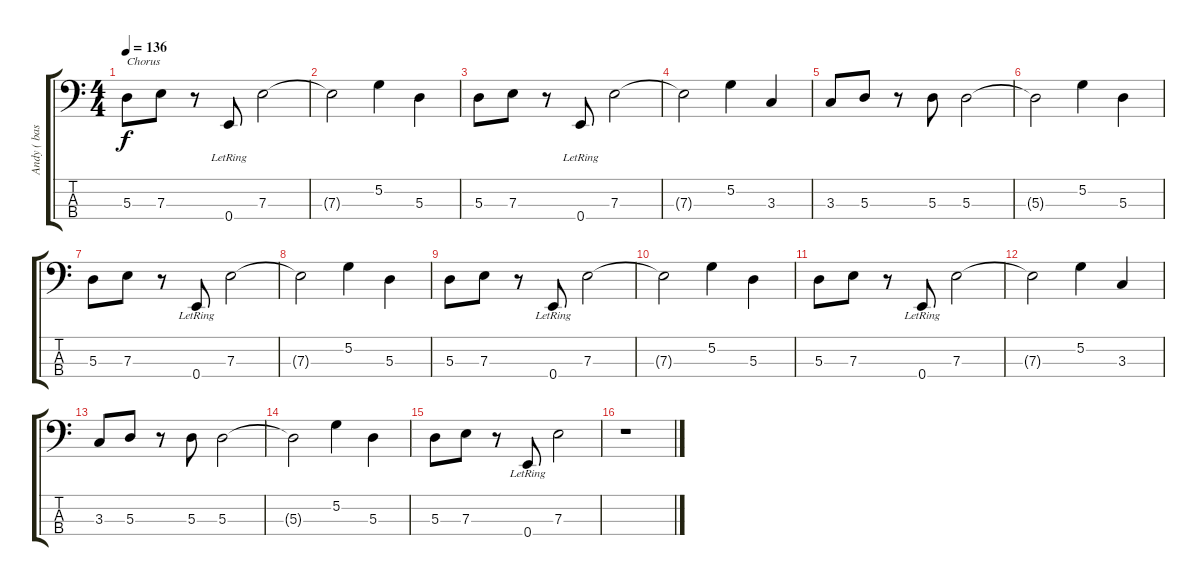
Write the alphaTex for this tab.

\track ("Andy ( bass )" "Andy ( bas") {instrument electricbassfinger}
\staff {score tabs}
\tuning (G2 D2 A1 E1) {hide}
\ts (4 4)
\tempo 136
\clef f4
\ks c
5.3.8{txt "Chorus" dy f} 7.3.8 r.8 0.4{lr}.8 7.3.2 |
7.3{t}.2 5.2.4 5.3.4 |
5.3.8 7.3.8 r.8 0.4{lr}.8 7.3.2 |
7.3{t}.2 5.2.4 3.3.4 |
3.3.8 5.3.8 r.8 5.3.8 5.3.2 |
5.3{t}.2 5.2.4 5.3.4 |
5.3.8 7.3.8 r.8 0.4{lr}.8 7.3.2 |
7.3{t}.2 5.2.4 5.3.4 |
5.3.8 7.3.8 r.8 0.4{lr}.8 7.3.2 |
7.3{t}.2 5.2.4 5.3.4 |
5.3.8 7.3.8 r.8 0.4{lr}.8 7.3.2 |
7.3{t}.2 5.2.4 3.3.4 |
3.3.8 5.3.8 r.8 5.3.8 5.3.2 |
5.3{t}.2 5.2.4 5.3.4 |
5.3.8 7.3.8 r.8 0.4{lr}.8 7.3.2 |
r.1
